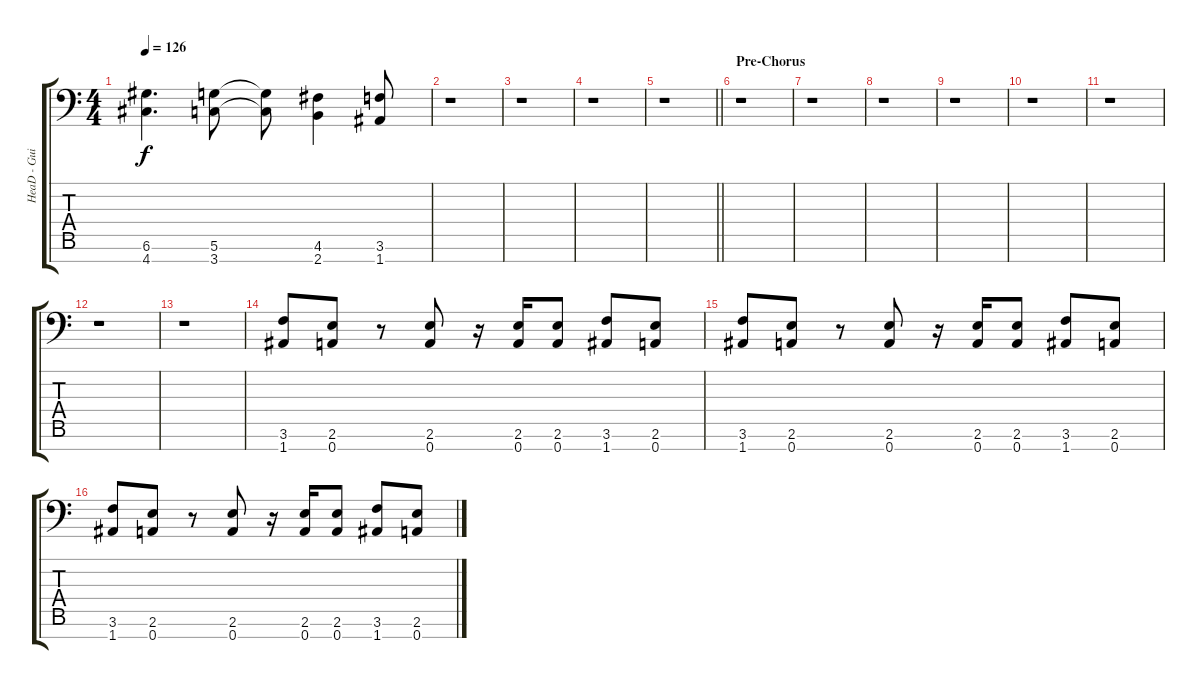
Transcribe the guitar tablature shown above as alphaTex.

\track ("HeaD - GuitaR" "HeaD - Gui") {instrument distortionguitar}
\staff {score tabs}
\tuning (D4 A3 F3 C3 G2 D2 A1) {hide}
\ts (4 4)
\tempo 126
\clef f4
\ks c
(6.6 4.7).4{d dy f} (5.6 3.7).8 (5.6{t} 3.7{t}).8 (4.6 2.7).4 (3.6 1.7).8 |
r.1 |
r.1 |
r.1 |
\barLineRight lightlight
r.1 |
\section ("" "Pre-Chorus")
r.1 |
r.1 |
r.1 |
r.1 |
r.1 |
r.1 |
r.1 |
r.1 |
(3.6 1.7).8 (2.6 0.7).8 r.8 (2.6 0.7).8 r.16 (2.6 0.7).16 (2.6 0.7).8 (3.6 1.7).8 (2.6 0.7).8 |
(3.6 1.7).8 (2.6 0.7).8 r.8 (2.6 0.7).8 r.16 (2.6 0.7).16 (2.6 0.7).8 (3.6 1.7).8 (2.6 0.7).8 |
(3.6 1.7).8 (2.6 0.7).8 r.8 (2.6 0.7).8 r.16 (2.6 0.7).16 (2.6 0.7).8 (3.6 1.7).8 (2.6 0.7).8
